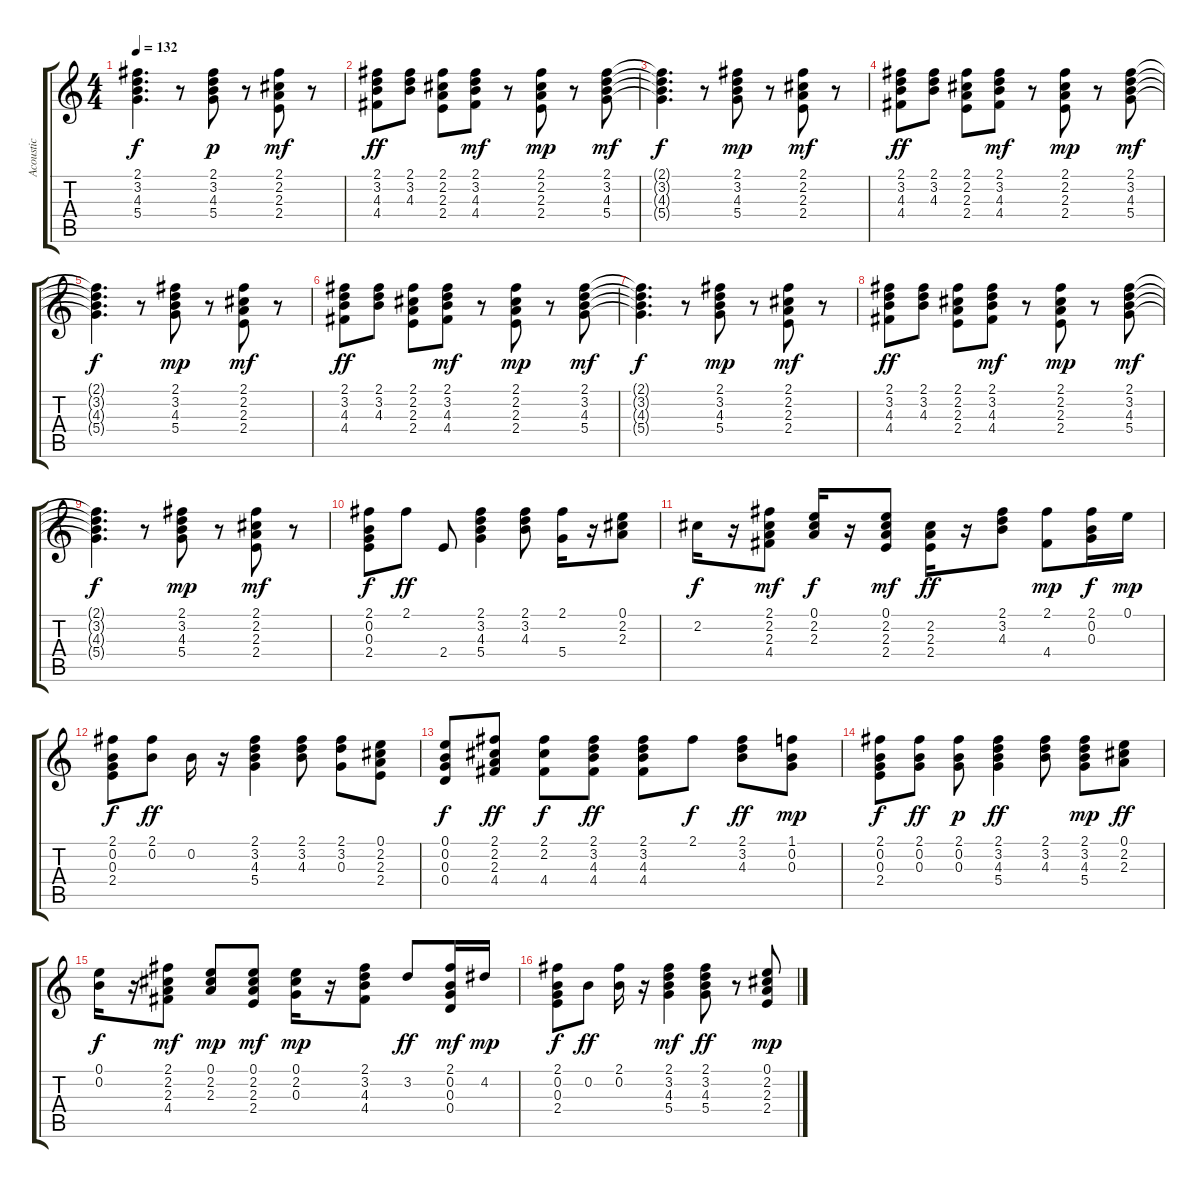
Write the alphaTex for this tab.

\track ("Acoustic" "Acoustic") {instrument acousticguitarsteel}
\staff {score tabs}
\tuning (E4 B3 G3 D3 A2 E2) {hide}
\ts (4 4)
\tempo 132
\clef g2
\ks c
(2.1{t} 3.2{t} 4.3{t} 5.4{t}).4{d dy f} r.8 (2.1 3.2 4.3 5.4).8{dy p} r.8 (2.1 2.2 2.3 2.4).8{dy mf} r.8 |
(2.1 3.2 4.3 4.4).8{dy ff} (2.1 3.2 4.3).8 (2.1 2.2 2.3 2.4).8 (2.1 3.2 4.3 4.4).8{dy mf} r.8 (2.1 2.2 2.3 2.4).8{dy mp} r.8 (2.1 3.2 4.3 5.4).8{dy mf} |
(2.1{t} 3.2{t} 4.3{t} 5.4{t}).4{d dy f} r.8 (2.1 3.2 4.3 5.4).8{dy mp} r.8 (2.1 2.2 2.3 2.4).8{dy mf} r.8 |
(2.1 3.2 4.3 4.4).8{dy ff} (2.1 3.2 4.3).8 (2.1 2.2 2.3 2.4).8 (2.1 3.2 4.3 4.4).8{dy mf} r.8 (2.1 2.2 2.3 2.4).8{dy mp} r.8 (2.1 3.2 4.3 5.4).8{dy mf} |
(2.1{t} 3.2{t} 4.3{t} 5.4{t}).4{d dy f} r.8 (2.1 3.2 4.3 5.4).8{dy mp} r.8 (2.1 2.2 2.3 2.4).8{dy mf} r.8 |
(2.1 3.2 4.3 4.4).8{dy ff} (2.1 3.2 4.3).8 (2.1 2.2 2.3 2.4).8 (2.1 3.2 4.3 4.4).8{dy mf} r.8 (2.1 2.2 2.3 2.4).8{dy mp} r.8 (2.1 3.2 4.3 5.4).8{dy mf} |
(2.1{t} 3.2{t} 4.3{t} 5.4{t}).4{d dy f} r.8 (2.1 3.2 4.3 5.4).8{dy mp} r.8 (2.1 2.2 2.3 2.4).8{dy mf} r.8 |
(2.1 3.2 4.3 4.4).8{dy ff} (2.1 3.2 4.3).8 (2.1 2.2 2.3 2.4).8 (2.1 3.2 4.3 4.4).8{dy mf} r.8 (2.1 2.2 2.3 2.4).8{dy mp} r.8 (2.1 3.2 4.3 5.4).8{dy mf} |
(2.1{t} 3.2{t} 4.3{t} 5.4{t}).4{d dy f} r.8 (2.1 3.2 4.3 5.4).8{dy mp} r.8 (2.1 2.2 2.3 2.4).8{dy mf} r.8 |
(2.1 0.2 0.3 2.4).8{dy f} 2.1.8{dy ff} 2.4.8 (2.1 3.2 4.3 5.4).4 (2.1 3.2 4.3).8 (2.1 5.4).16 r.16 (0.1 2.2 2.3).8 |
2.2.16{dy f} r.16 (2.1 2.2 2.3 4.4).8{dy mf} (0.1 2.2 2.3).16{dy f} r.16 (0.1 2.2 2.3 2.4).8{dy mf} (2.2 2.3 2.4).16{dy ff} r.16 (2.1 3.2 4.3).8 (2.1 4.4).8{dy mp} (2.1 0.2 0.3).16{dy f} 0.1.16{dy mp} |
(2.1 0.2 0.3 2.4).8{dy f} (2.1 0.2).8{dy ff} 0.2.16 r.16 (2.1 3.2 4.3 5.4).4 (2.1 3.2 4.3).8 (2.1 3.2 0.3).8 (0.1 2.2 2.3 2.4).8 |
(0.1 0.2 0.3 0.4).8{dy f} (2.1 2.2 2.3 4.4).8{dy ff} (2.1 2.2 4.4).8{dy f} (2.1 3.2 4.3 4.4).8{dy ff} (2.1 3.2 4.3 4.4).8 2.1.8{dy f} (2.1 3.2 4.3).8{dy ff} (1.1 0.2 0.3).8{dy mp} |
(2.1 0.2 0.3 2.4).8{dy f} (2.1 0.2 0.3).8{dy ff} (2.1 0.2 0.3).8{dy p} (2.1 3.2 4.3 5.4).4{dy ff} (2.1 3.2 4.3).8 (2.1 3.2 4.3 5.4).8{dy mp} (0.1 2.2 2.3).8{dy ff} |
(0.1 0.2).16{dy f} r.16 (2.1 2.2 2.3 4.4).8{dy mf} (0.1 2.2 2.3).8{dy mp} (0.1 2.2 2.3 2.4).8{dy mf} (0.1 2.2 0.3).16{dy mp} r.16 (2.1 3.2 4.3 4.4).8 3.2.8{dy ff} (2.1 0.2 0.3 0.4).16{dy mf} 4.2.16{dy mp} |
(2.1 0.2 0.3 2.4).8{dy f} 0.2.8{dy ff} (2.1 0.2).16 r.16 (2.1 3.2 4.3 5.4).4{dy mf} (2.1 3.2 4.3 5.4).8{dy ff} r.8 (0.1 2.2 2.3 2.4).8{dy mp}
